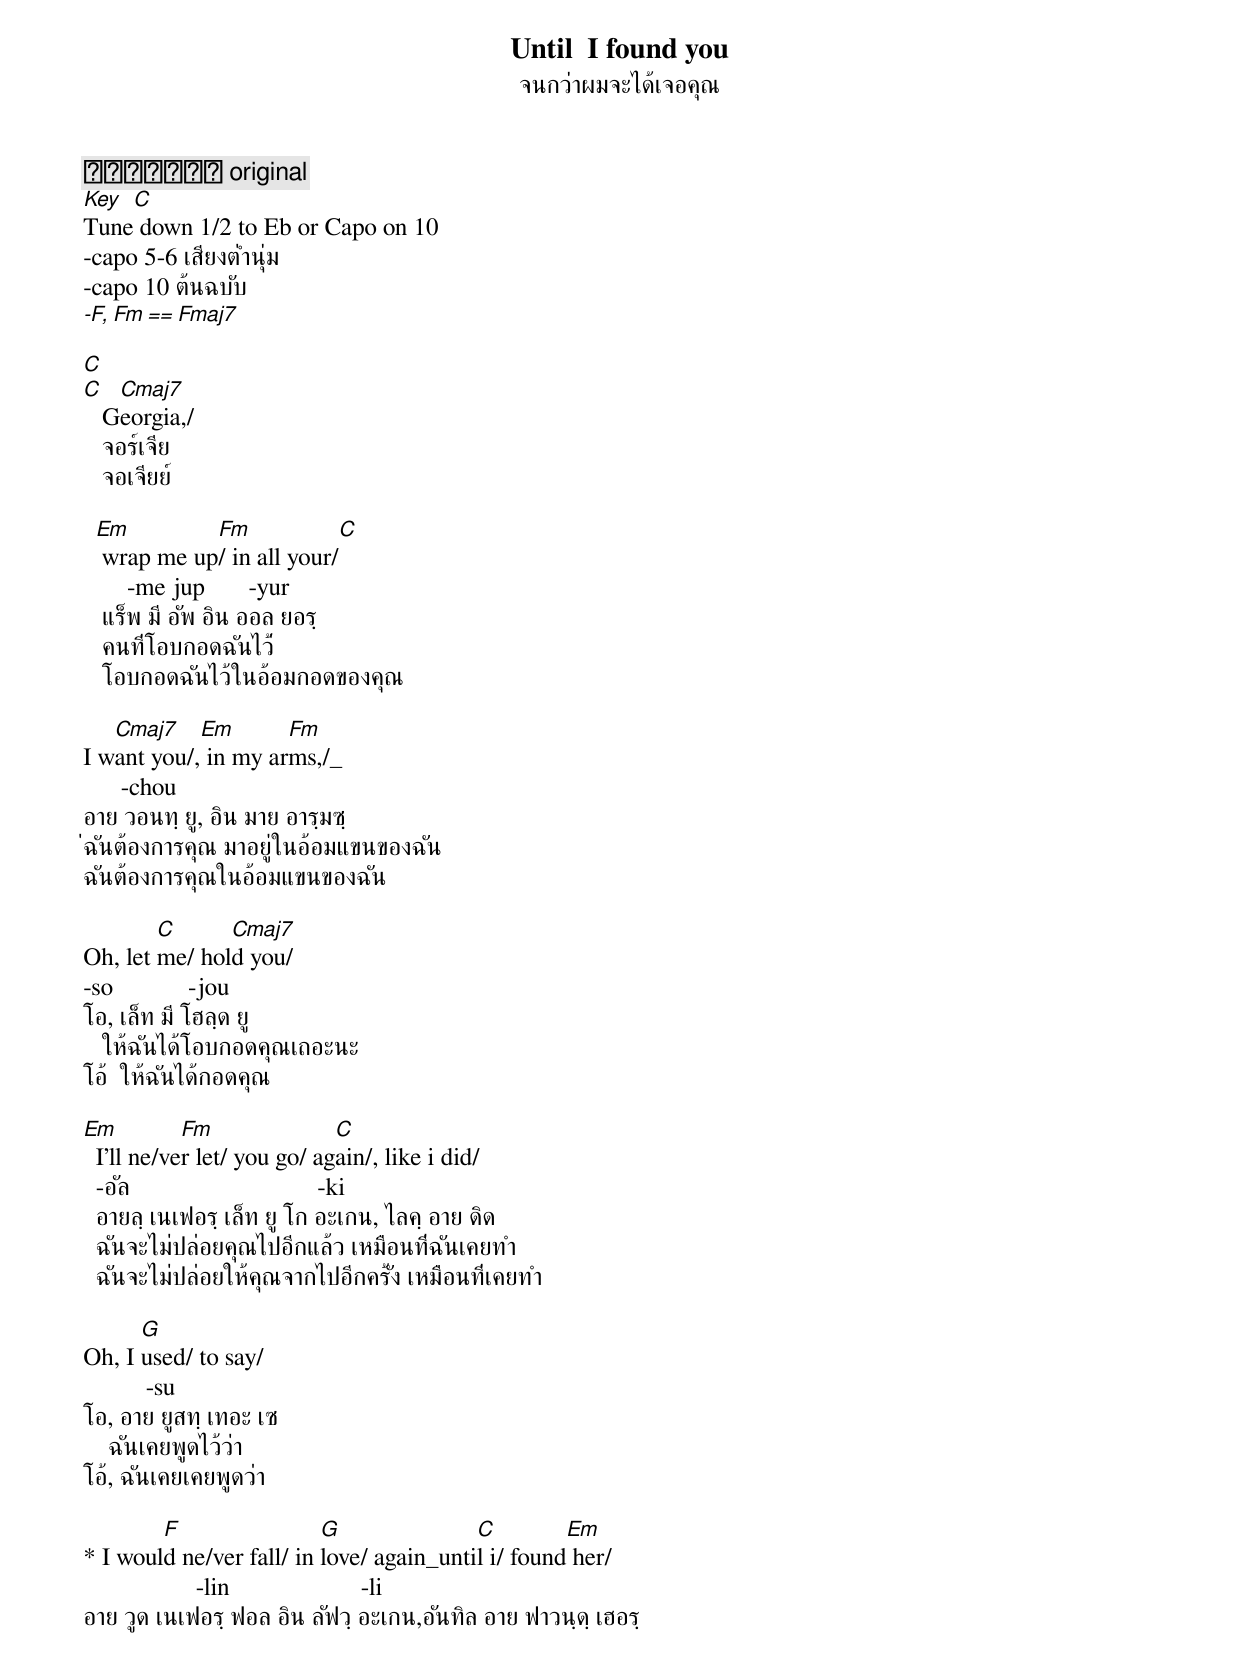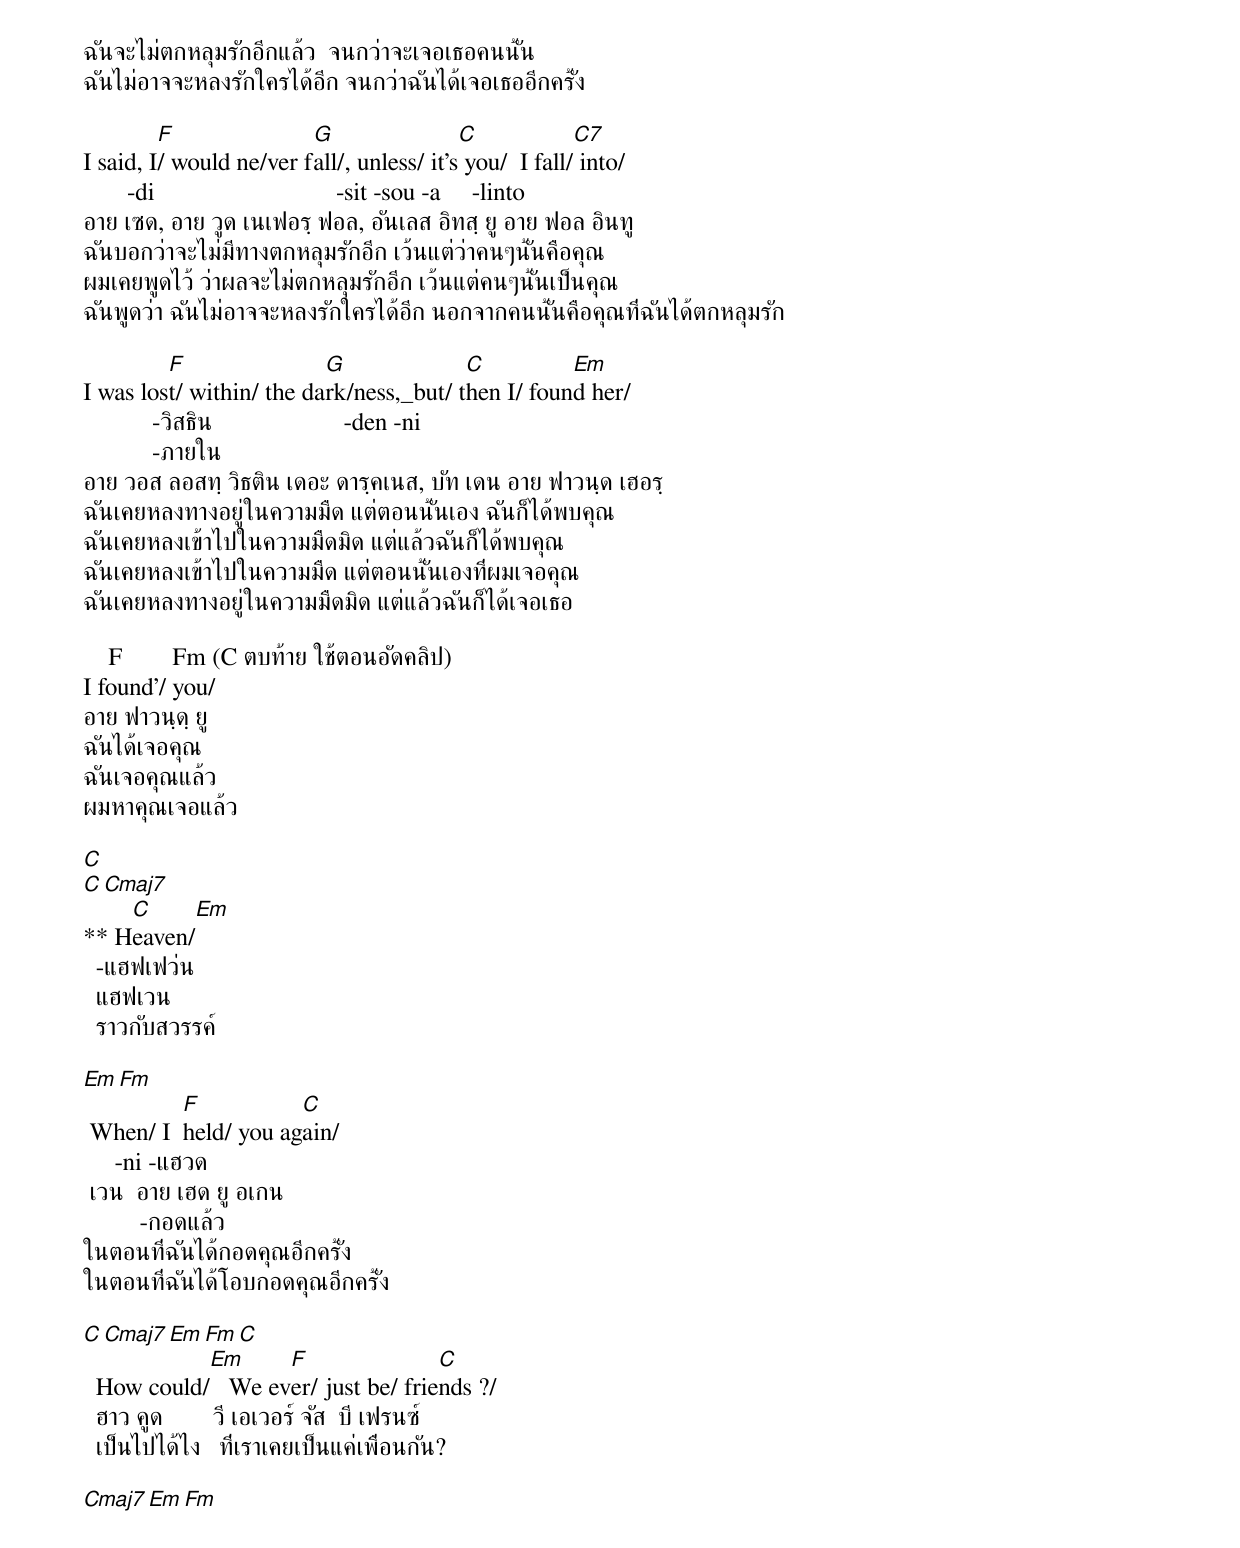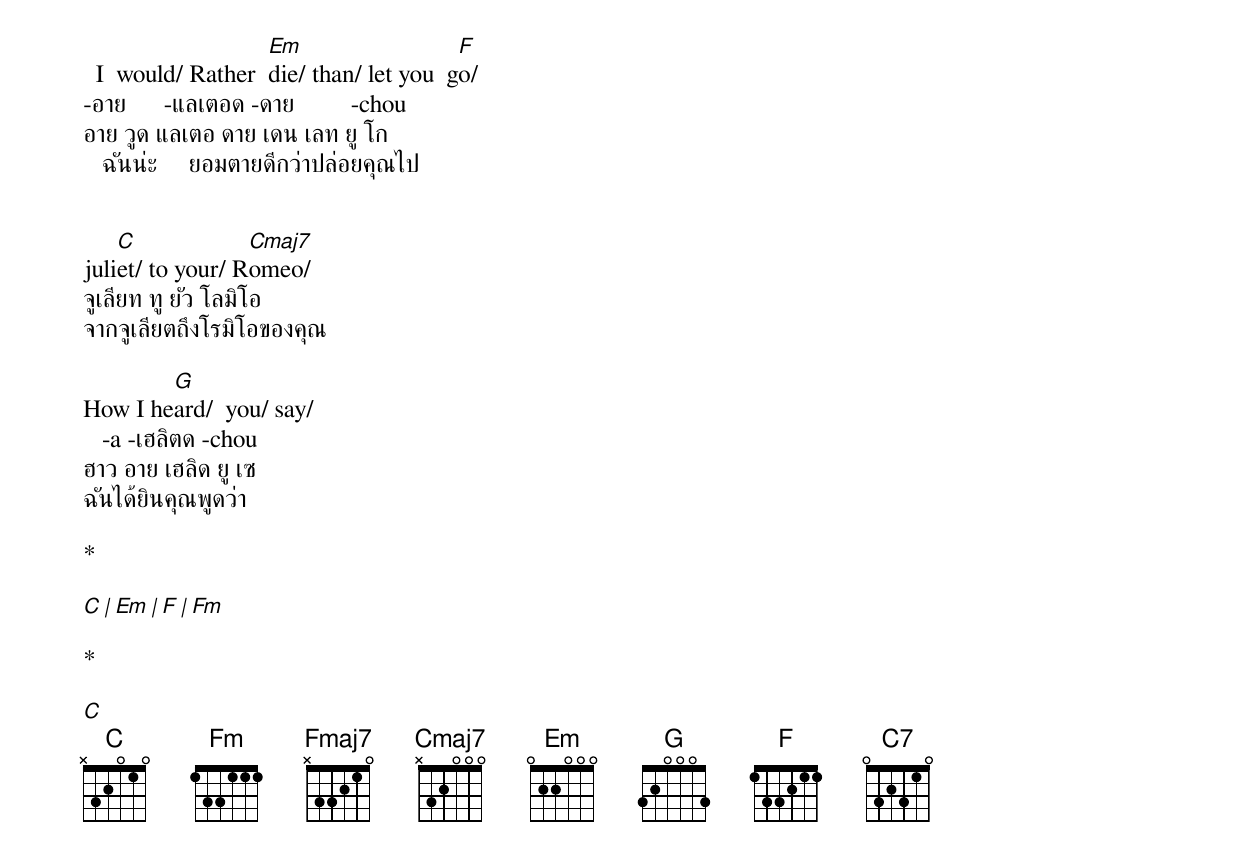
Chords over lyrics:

  Until  I found you
  จนกว่าผมจะได้เจอคุณ

ตั้งสาย original
Key C
Tune down 1/2 to Eb or Capo on 10
-capo 5-6 เสียงต่ำนุ่ม
-capo 10 ต้นฉบับ
-F, Fm == Fmaj7

   C
C   Cmaj7
   Georgia,/
   จอร์เจีย
   จอเจียย์

  Em         Fm             C
   wrap me up/ in all your/
       -me jup       -yur
   แร็พ มี อัพ อิน ออล ยอรฺ
   คนที่โอบกอดฉันไว่้
   โอบกอดฉันไว้ในอ้อมกอดของคุณ

   Cmaj7    Em       Fm
I want you/, in my arms,/_
      -chou
อาย วอนทฺ ยู, อิน มาย อารฺมซฺ
่ฉันต้องการคุณ มาอยู่ในอ้อมแขนของฉัน
ฉันต้องการคุณในอ้อมแขนของฉัน

        C      Cmaj7
Oh, let me/ hold you/
-so            -jou
โอ, เล็ท มี โฮลฺด ยู
   ให้ฉันได้โอบกอดคุณเถอะนะ
โอ้  ให้ฉันได้กอดคุณ

Em          Fm               C
  I'll ne/ver let/ you go/ again/, like i did/
  -อัล                              -ki
  อายลฺ เนเฟอรฺ เล็ท ยู โก อะเกน, ไลคฺ อาย ดิด
  ฉันจะไม่ปล่อยคุณไปอีกแล้ว เหมือนที่ฉันเคยทำ
  ฉันจะไม่ปล่อยให้คุณจากไปอีกครั้ง เหมือนที่เคยทำ

      G
Oh, I used/ to say/
          -su
โอ, อาย ยูสทฺ เทอะ เซ
    ฉันเคยพูดไว้ว่า
โอ้, ฉันเคยเคยพูดว่า

        F                 G               C         Em
* I would ne/ver fall/ in love/ again_until i/ found her/
                  -lin                     -li
อาย วูด เนเฟอรฺ ฟอล อิน ลัฟวฺ อะเกน,อันทิล อาย ฟาวนฺดฺ เฮอรฺ
ฉันจะไม่ตกหลุมรักอีกแล้ว  จนกว่าจะเจอเธอคนนั้น
ฉันไม่อาจจะหลงรักใครได้อีก จนกว่าฉันได้เจอเธออีกครั้ง

         F               G                 C             C7
I said, I/ would ne/ver fall/, unless/ it's you/  I fall/ into/
       -di                             -sit -sou -a     -linto
อาย เซด, อาย วูด เนเฟอรฺ ฟอล, อันเลส อิทสฺ ยู อาย ฟอล อินทู
ฉันบอกว่าจะไม่มีทางตกหลุมรักอีก เว้นแต่ว่าคนๆนั้นคือคุณ
ผมเคยพูดไว้ ว่าผลจะไม่ตกหลุมรักอีก เว้นแต่คนๆนั้นเป็นคุณ
ฉันพูดว่า ฉันไม่อาจจะหลงรักใครได้อีก นอกจากคนนั้นคือคุณที่ฉันได้ตกหลุมรัก

         F                G              C          Em
I was lost/ within/ the dark/ness,_but/ then I/ found her/
           -วิสธิน                     -den -ni
           -ภายใน
อาย วอส ลอสทฺ วิธติน เดอะ ดารฺคเนส, บัท เดน อาย ฟาวนฺด เฮอรฺ
ฉันเคยหลงทางอยู่ในความมืด แต่ตอนนั้นเอง ฉันก็ได้พบคุณ
ฉันเคยหลงเข้าไปในความมืดมิด แต่แล้วฉันก็ได้พบคุณ
ฉันเคยหลงเข้าไปในความมืด แต่ตอนนั้นเองที่ผมเจอคุณ
ฉันเคยหลงทางอยู่ในความมืดมิด แต่แล้วฉันก็ได้เจอเธอ

    F        Fm (C ตบท้าย ใช้ตอนอัดคลิป)
I found'/ you/
อาย ฟาวนฺดฺ ยู
ฉันได้เจอคุณ
ฉันเจอคุณแล้ว
ผมหาคุณเจอแล้ว

   C
C   Cmaj7
    C      Em
** Heaven/
  -แฮฟเฟว่น
  แฮฟเวน
  ราวกับสวรรค์

Em            Fm
          F           C
 When/ I  held/ you again/
     -ni -แฮวด
 เวน  อาย เฮด ยู อเกน
         -กอดแล้ว
ในตอนที่ฉันได้กอดคุณอีกครั้ง
ในตอนที่ฉันได้โอบกอดคุณอีกครั้ง

C   Cmaj7   Em       Fm              C
            Em      F                C
  How could/   We ever/ just be/ friends ?/
  ฮาว คูด        วี เอเวอร์ จัส  บี เฟรนซ์
  เป็นไปได้ไง   ที่เราเคยเป็นแค่เพื่อนกัน?

        Cmaj7        Em               Fm
                    Em                   F
  I  would/ Rather  die/ than/ let you  go/
-อาย      -แลเตอด -ดาย         -chou
อาย วูด แลเตอ ดาย เดน เลท ยู โก
   ฉันน่ะ     ยอมตายดีกว่าปล่อยคุณไป


    C             Cmaj7
juliet/ to your/ Romeo/
จูเลียท ทู ยัว โลมิโอ
จากจูเลียตถึงโรมิโอของคุณ

        G
How I heard/  you/ say/
   -a -เฮลิตด -chou
ฮาว อาย เฮลิด ยู เซ
ฉันได้ยินคุณพูดว่า

*

C | Em | F | Fm

*

C
